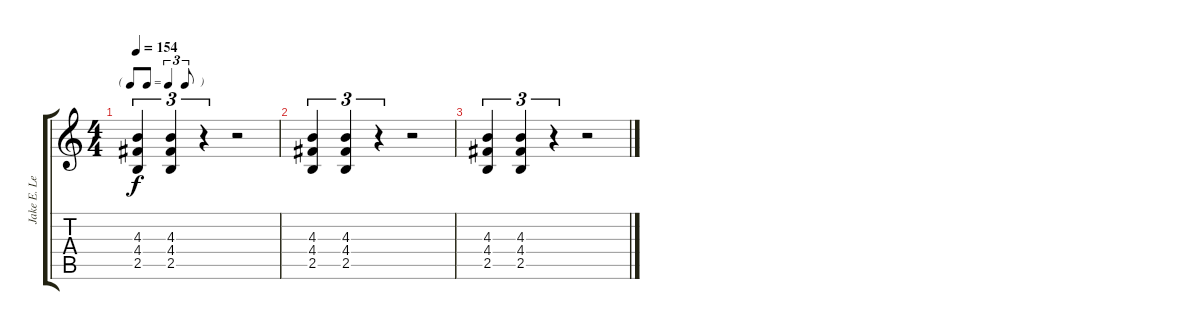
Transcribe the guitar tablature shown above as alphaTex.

\track ("Jake E. Lee (Lead)" "Jake E. Le") {instrument overdrivenguitar}
\staff {score tabs}
\tuning (E4 B3 G3 D3 A2 E2) {hide}
\ts (4 4)
\tf triplet8th
\tempo 154
\clef g2
\ks c
(4.3 4.4 2.5).4{tu (3 2) dy f} (4.3 4.4 2.5).4{tu (3 2)} r.4{tu (3 2)} r.2 |
(4.3 4.4 2.5).4{tu (3 2)} (4.3 4.4 2.5).4{tu (3 2)} r.4{tu (3 2)} r.2 |
(4.3 4.4 2.5).4{tu (3 2)} (4.3 4.4 2.5).4{tu (3 2)} r.4{tu (3 2)} r.2
